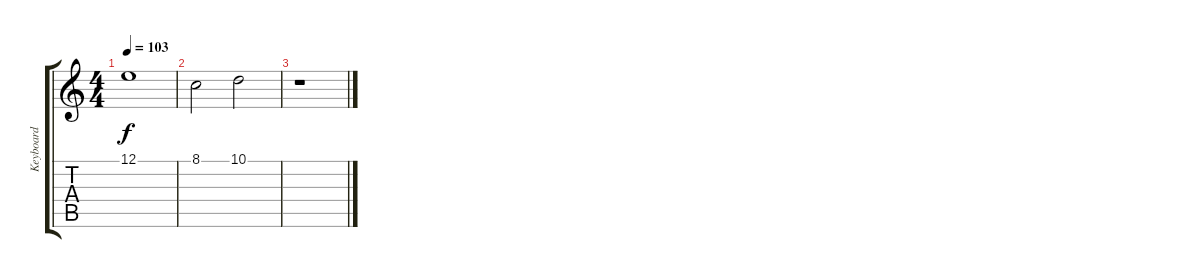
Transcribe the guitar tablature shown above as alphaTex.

\track ("Keyboard" "Keyboard") {instrument stringensemble1}
\staff {score tabs}
\tuning (E4 B3 G3 D3 A2 E2) {hide}
\ts (4 4)
\tempo 103
\clef g2
\ks c
12.1.1{dy f} |
8.1.2 10.1.2 |
r.1
